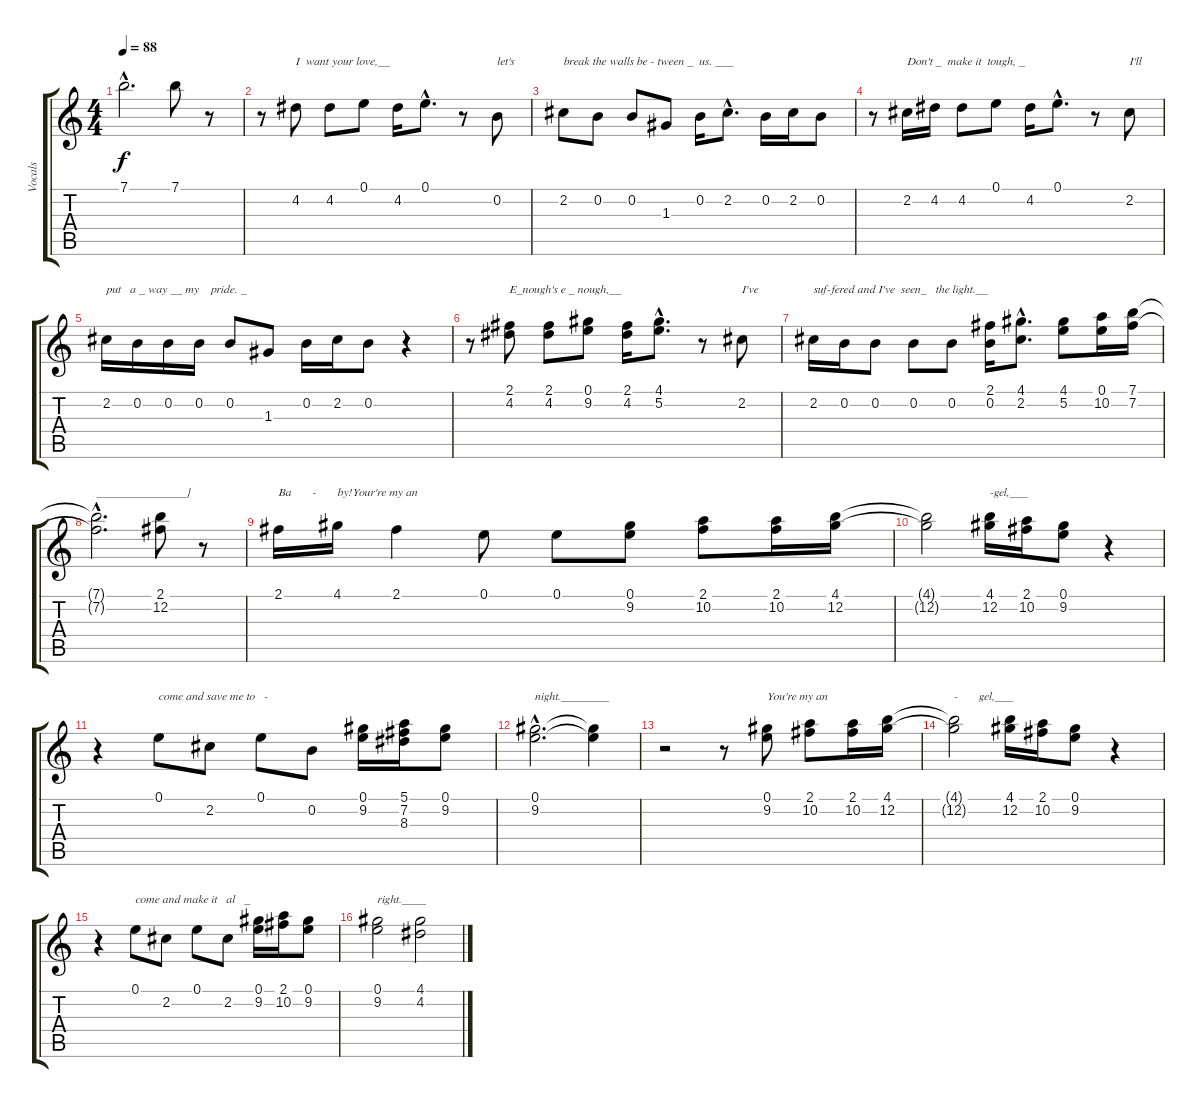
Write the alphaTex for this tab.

\track ("Vocals" "Vocals") {instrument acousticguitarnylon}
\staff {score tabs}
\tuning (E4 B3 G3 D3 A2 E2) {hide}
\ts (4 4)
\tempo 88
\clef g2
\ks c
7.1{hac t}.2{d dy f} 7.1.8 r.8 |
r.8 4.2.8{txt "I  want your love,__"} 4.2.8 0.1.8 4.2.16 0.1{hac}.8{d} r.8 0.2.8{txt "let's"} |
2.2.8{txt "break the walls be - tween _  us. ___"} 0.2.8 0.2.8 1.3.8 0.2.16 2.2{hac}.8{d} 0.2.16 2.2.16 0.2.8 |
r.8 2.2.16{txt "Don't _  make it  tough, _"} 4.2.16 4.2.8 0.1.8 4.2.16 0.1{hac}.8{d} r.8 2.2.8{txt "I'll"} |
2.2.16{txt "put   a _ way __ my    pride. _"} 0.2.16 0.2.16 0.2.16 0.2.8 1.3.8 0.2.16 2.2.16 0.2.8 r.4 |
r.8 (2.1 4.2).8{txt "E_nough's e _ nough,__"} (2.1 4.2).8 (0.1 9.2).8 (2.1 4.2).16 (4.1{hac} 5.2{hac}).8{d} r.8 2.2.8{txt "I've"} |
2.2.16{txt "suf-fered and I've  seen_   the light.__"} 0.2.16 0.2.8 0.2.8 0.2.8 (2.1 0.2).16 (4.1{hac} 2.2{hac}).8{d} (4.1 5.2).8 (0.1 10.2).16 (7.1 7.2).16 |
(7.1{hac t} 7.2{hac t}).2{d txt "_______________}"} (2.1 12.2).8 r.8 |
2.1.16{txt "Ba       -       by!Your're my an"} 4.1.16 2.1.4 0.1.8 0.1.8 (0.1 9.2).8 (2.1 10.2).8 (2.1 10.2).16 (4.1 12.2).16 |
(4.1{t} 12.2{t}).2 (4.1 12.2).16{txt "-gel,___"} (2.1 10.2).16 (0.1 9.2).8 r.4 |
r.4 0.1.8{txt "come and save me to   -"} 2.2.8 0.1.8 0.2.8 (0.1 9.2).16 (5.1 7.2 8.3).16 (0.1 9.2).8 |
(0.1{hac} 9.2{hac}).2{d txt "night.________"} (0.1{t} 9.2{t}).4 |
r.2 r.8 (0.1 9.2).8{txt "You're my an"} (2.1 10.2).8 (2.1 10.2).16 (4.1 12.2).16 |
(4.1{t} 12.2{t}).2{txt "-       gel,___"} (4.1 12.2).16 (2.1 10.2).16 (0.1 9.2).8 r.4 |
r.4 0.1.8{txt "come and make it   al   _"} 2.2.8 0.1.8 2.2.8 (0.1 9.2).16 (2.1 10.2).16 (0.1 9.2).8 |
(0.1 9.2).2{txt "right.____"} (4.1 4.2).2
